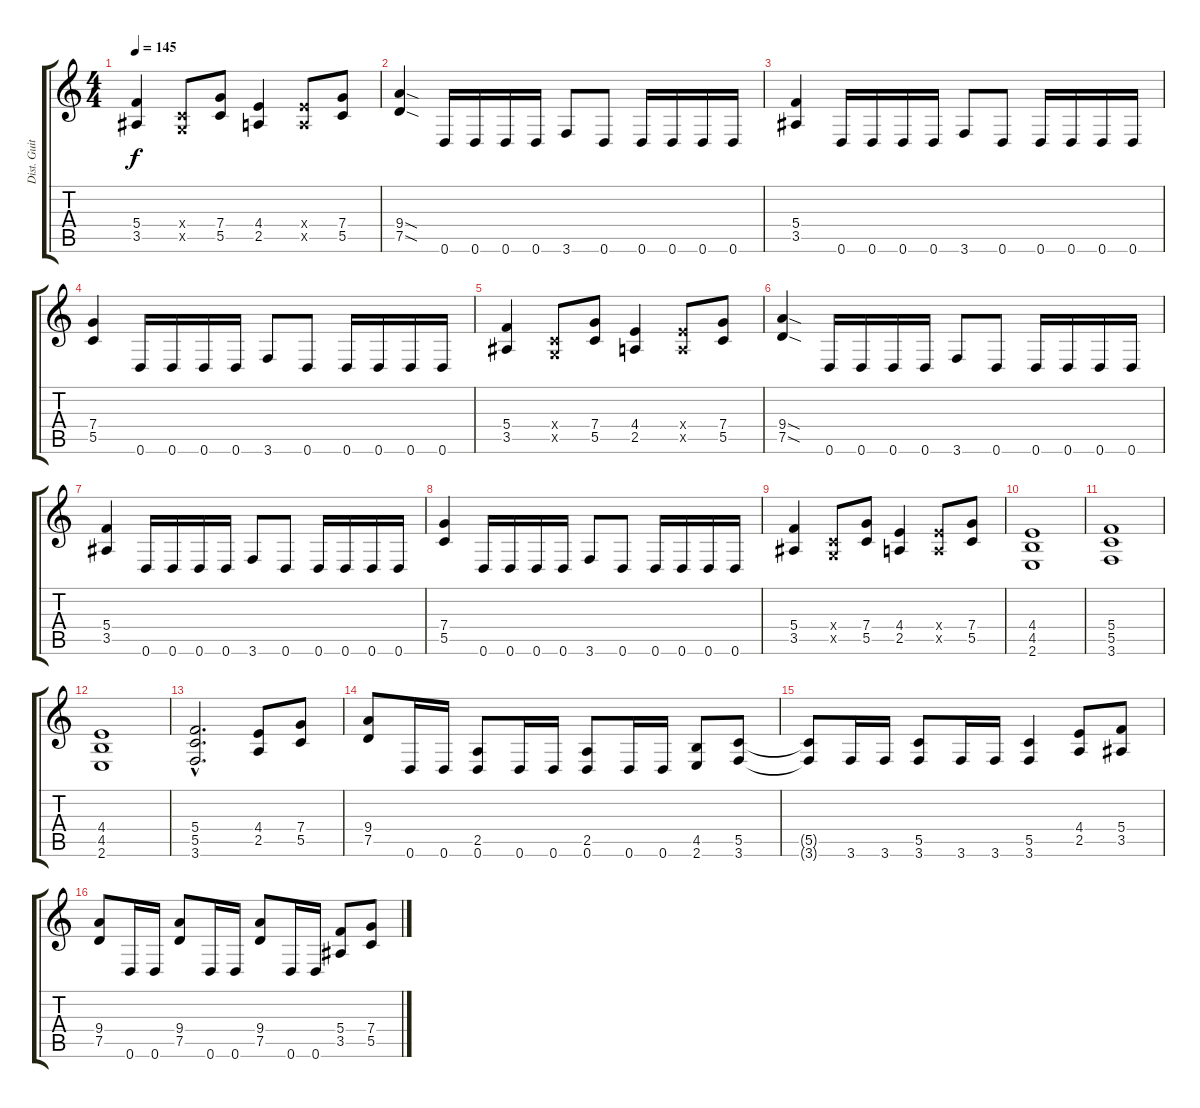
\track ("Dist. Guitar I" "Dist. Guit") {instrument distortionguitar}
\staff {score tabs}
\tuning (D4 A3 F3 C3 G2 D2) {hide}
\ts (4 4)
\tempo 145
\clef g2
\ks c
(5.4 3.5).4{dy f} (0.4{x} 0.5{x}).8 (7.4 5.5).8 (4.4 2.5).4 (4.4{x} 2.5{x}).8 (7.4 5.5).8 |
(9.4{sod} 7.5{sod}).4 0.6.16 0.6.16 0.6.16 0.6.16 3.6.8 0.6.8 0.6.16 0.6.16 0.6.16 0.6.16 |
(5.4 3.5).4 0.6.16 0.6.16 0.6.16 0.6.16 3.6.8 0.6.8 0.6.16 0.6.16 0.6.16 0.6.16 |
(7.4 5.5).4 0.6.16 0.6.16 0.6.16 0.6.16 3.6.8 0.6.8 0.6.16 0.6.16 0.6.16 0.6.16 |
(5.4 3.5).4 (0.4{x} 0.5{x}).8 (7.4 5.5).8 (4.4 2.5).4 (4.4{x} 2.5{x}).8 (7.4 5.5).8 |
(9.4{sod} 7.5{sod}).4 0.6.16 0.6.16 0.6.16 0.6.16 3.6.8 0.6.8 0.6.16 0.6.16 0.6.16 0.6.16 |
(5.4 3.5).4 0.6.16 0.6.16 0.6.16 0.6.16 3.6.8 0.6.8 0.6.16 0.6.16 0.6.16 0.6.16 |
(7.4 5.5).4 0.6.16 0.6.16 0.6.16 0.6.16 3.6.8 0.6.8 0.6.16 0.6.16 0.6.16 0.6.16 |
(5.4 3.5).4 (0.4{x} 0.5{x}).8 (7.4 5.5).8 (4.4 2.5).4 (4.4{x} 2.5{x}).8 (7.4 5.5).8 |
(4.4 4.5 2.6).1 |
(5.4 5.5 3.6).1 |
(4.4 4.5 2.6).1 |
(5.4{hac} 5.5{hac} 3.6{hac}).2{d} (4.4 2.5).8 (7.4 5.5).8 |
(9.4 7.5).8 0.6.16 0.6.16 (2.5 0.6).8 0.6.16 0.6.16 (2.5 0.6).8 0.6.16 0.6.16 (4.5 2.6).8 (5.5 3.6).8 |
(5.5{t} 3.6{t}).8 3.6.16 3.6.16 (5.5 3.6).8 3.6.16 3.6.16 (5.5 3.6).4 (4.4 2.5).8 (5.4 3.5).8 |
(9.4 7.5).8 0.6.16 0.6.16 (9.4 7.5).8 0.6.16 0.6.16 (9.4 7.5).8 0.6.16 0.6.16 (5.4 3.5).8 (7.4 5.5).8
